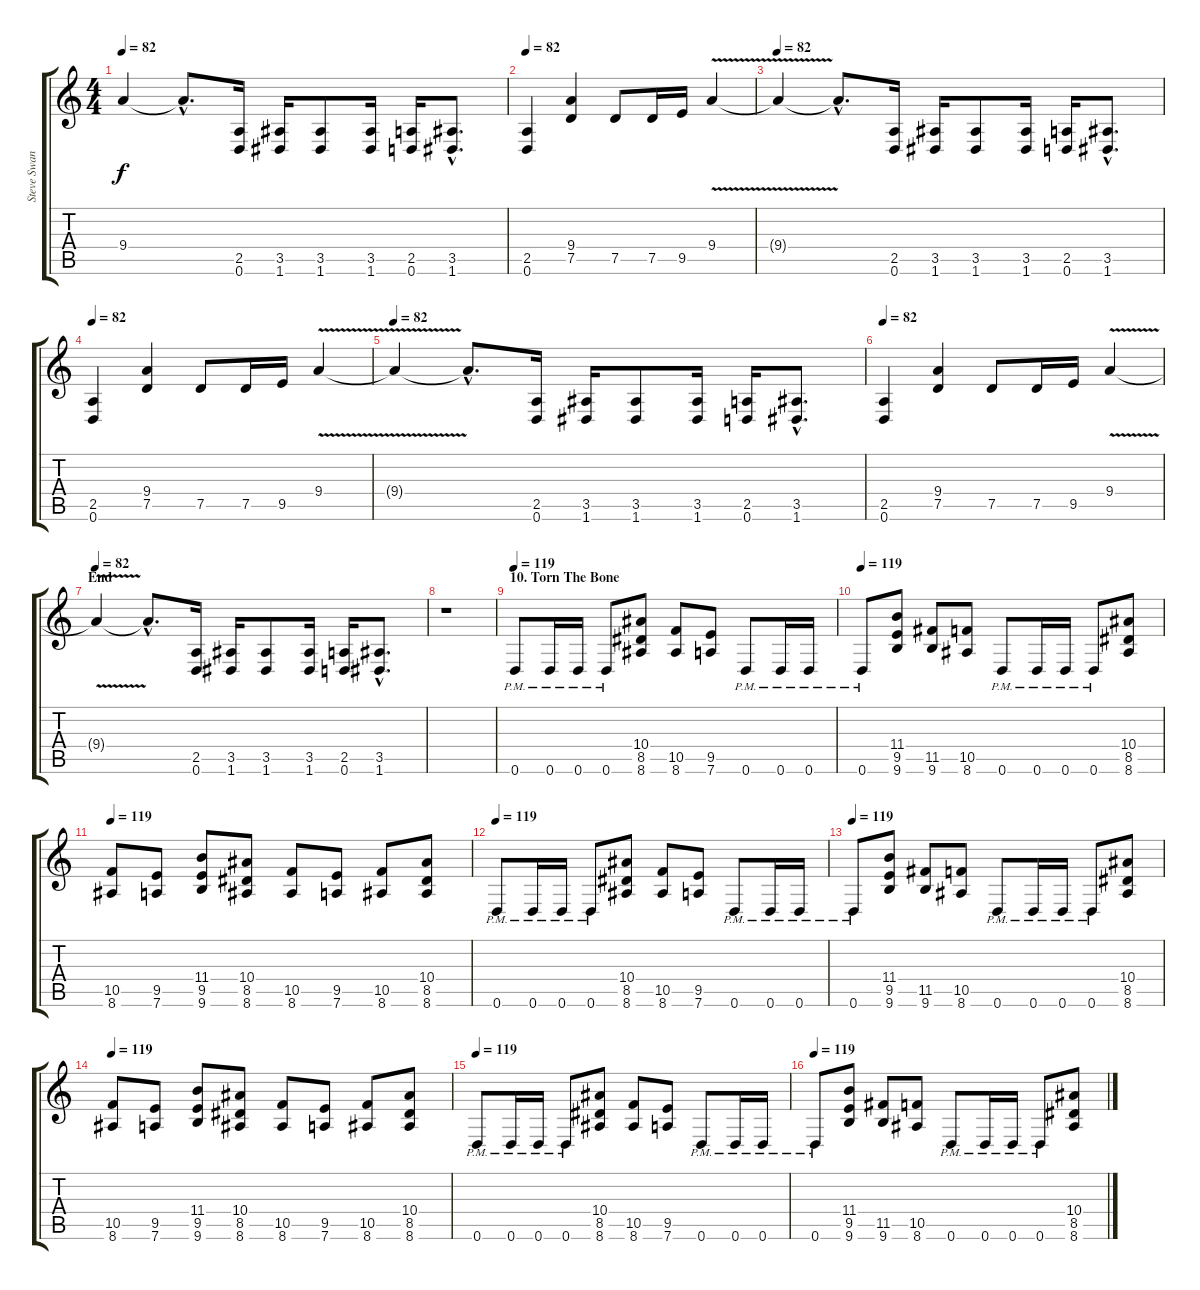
\track ("Steve Swanson (Rythm Guitar)" "Steve Swan") {instrument distortionguitar}
\staff {score tabs}
\tuning (D4 A3 F3 C3 G2 D2) {hide}
\ts (4 4)
\tempo 82
\clef g2
\ks c
9.4{t}.4{dy f} 9.4{hac t}.8{d} (2.5 0.6).16 (3.5 1.6).16 (3.5 1.6).8 (3.5 1.6).16 (2.5 0.6).16 (3.5{hac} 1.6{hac}).8{d} |
\tempo 82
(2.5 0.6).4{volume 0} (9.4 7.5).4 7.5.8 7.5.16 9.5.16 9.4{v}.4 |
\tempo 82
9.4{t}.4 9.4{hac t}.8{d} (2.5 0.6).16 (3.5 1.6).16 (3.5 1.6).8 (3.5 1.6).16 (2.5 0.6).16 (3.5{hac} 1.6{hac}).8{d} |
\tempo 82
(2.5 0.6).4 (9.4 7.5).4 7.5.8 7.5.16 9.5.16 9.4{v}.4 |
\tempo 82
9.4{t}.4 9.4{hac t}.8{d} (2.5 0.6).16 (3.5 1.6).16 (3.5 1.6).8 (3.5 1.6).16 (2.5 0.6).16 (3.5{hac} 1.6{hac}).8{d} |
\tempo 82
(2.5 0.6).4 (9.4 7.5).4 7.5.8 7.5.16 9.5.16 9.4{v}.4 |
\section ("" "End")
\tempo 82
9.4{t}.4 9.4{hac t}.8{d} (2.5 0.6).16 (3.5 1.6).16 (3.5 1.6).8 (3.5 1.6).16 (2.5 0.6).16 (3.5{hac} 1.6{hac}).8{d} |
r.1 |
\section ("" "10. Torn The Bone")
\tempo 119
0.6{pm}.8 0.6{pm}.16 0.6{pm}.16 0.6{pm}.8 (10.4 8.5 8.6).8 (10.5 8.6).8 (9.5 7.6).8 0.6{pm}.8 0.6{pm}.16 0.6{pm}.16 |
\tempo 119
0.6{pm}.8 (11.4 9.5 9.6).8 (11.5 9.6).8 (10.5 8.6).8 0.6{pm}.8 0.6{pm}.16 0.6{pm}.16 0.6{pm}.8 (10.4 8.5 8.6).8 |
\tempo 119
(10.5 8.6).8 (9.5 7.6).8 (11.4 9.5 9.6).8 (10.4 8.5 8.6).8 (10.5 8.6).8 (9.5 7.6).8 (10.5 8.6).8 (10.4 8.5 8.6).8 |
\tempo 119
0.6{pm}.8 0.6{pm}.16 0.6{pm}.16 0.6{pm}.8 (10.4 8.5 8.6).8 (10.5 8.6).8 (9.5 7.6).8 0.6{pm}.8 0.6{pm}.16 0.6{pm}.16 |
\tempo 119
0.6{pm}.8 (11.4 9.5 9.6).8 (11.5 9.6).8 (10.5 8.6).8 0.6{pm}.8 0.6{pm}.16 0.6{pm}.16 0.6{pm}.8 (10.4 8.5 8.6).8 |
\tempo 119
(10.5 8.6).8 (9.5 7.6).8 (11.4 9.5 9.6).8 (10.4 8.5 8.6).8 (10.5 8.6).8 (9.5 7.6).8 (10.5 8.6).8 (10.4 8.5 8.6).8 |
\tempo 119
0.6{pm}.8 0.6{pm}.16 0.6{pm}.16 0.6{pm}.8 (10.4 8.5 8.6).8 (10.5 8.6).8 (9.5 7.6).8 0.6{pm}.8 0.6{pm}.16 0.6{pm}.16 |
\tempo 119
0.6{pm}.8 (11.4 9.5 9.6).8 (11.5 9.6).8 (10.5 8.6).8 0.6{pm}.8 0.6{pm}.16 0.6{pm}.16 0.6{pm}.8 (10.4 8.5 8.6).8
